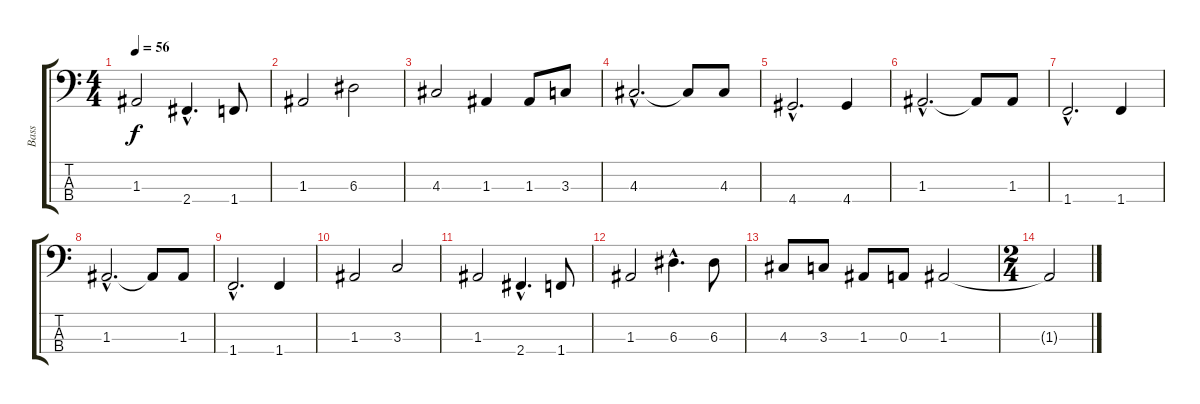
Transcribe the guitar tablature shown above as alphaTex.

\track ("Bass" "Bass") {instrument electricbassfinger}
\staff {score tabs}
\tuning (G2 D2 A1 E1) {hide}
\ts (4 4)
\tempo 56
\clef f4
\ks c
1.3.2{dy f} 2.4{hac}.4{d} 1.4.8 |
1.3.2 6.3.2 |
4.3.2 1.3.4 1.3.8 3.3.8 |
4.3{hac}.2{d} 4.3{t}.8 4.3.8 |
4.4{hac}.2{d} 4.4.4 |
1.3{hac}.2{d} 1.3{t}.8 1.3.8 |
1.4{hac}.2{d} 1.4.4 |
1.3{hac}.2{d} 1.3{t}.8 1.3.8 |
1.4{hac}.2{d} 1.4.4 |
1.3.2 3.3.2 |
1.3.2 2.4{hac}.4{d} 1.4.8 |
1.3.2 6.3{hac}.4{d} 6.3.8 |
4.3.8 3.3.8 1.3.8 0.3.8 1.3.2 |
\ts (2 4)
1.3{t}.2
